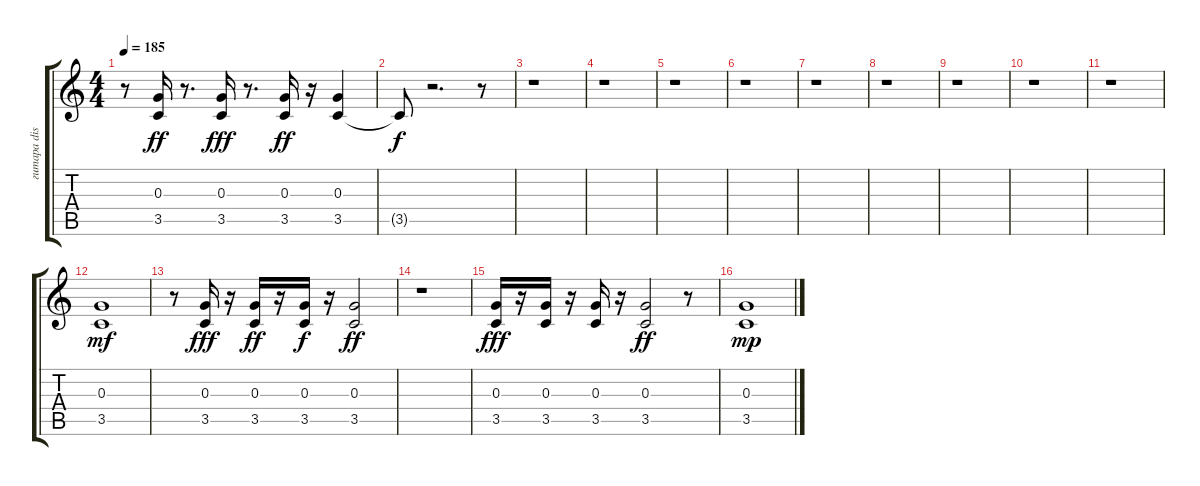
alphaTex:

\track ("гитара dist" "гитара dis") {instrument distortionguitar}
\staff {score tabs}
\tuning (E4 B3 G3 D3 A2 E2) {hide}
\ts (4 4)
\tempo 185
\clef g2
\ks c
r.8{dy fff} (0.3 3.5).16{dy ff} r.8{d} (0.3 3.5).16{dy fff} r.8{d} (0.3 3.5).16{dy ff} r.16 (0.3 3.5).4 |
3.5{t}.8{dy f} r.2{d} r.8 |
r.1 |
r.1 |
r.1 |
r.1 |
r.1 |
r.1 |
r.1 |
r.1 |
r.1 |
(0.3 3.5).1{dy mf} |
r.8 (0.3 3.5).16{dy fff} r.16 (0.3 3.5).16{dy ff} r.16 (0.3 3.5).16{dy f} r.16 (0.3 3.5).2{dy ff} |
r.1 |
(0.3 3.5).16{dy fff} r.16 (0.3 3.5).16 r.16 (0.3 3.5).16 r.16 (0.3 3.5).2{dy ff} r.8 |
(0.3 3.5).1{dy mp}
